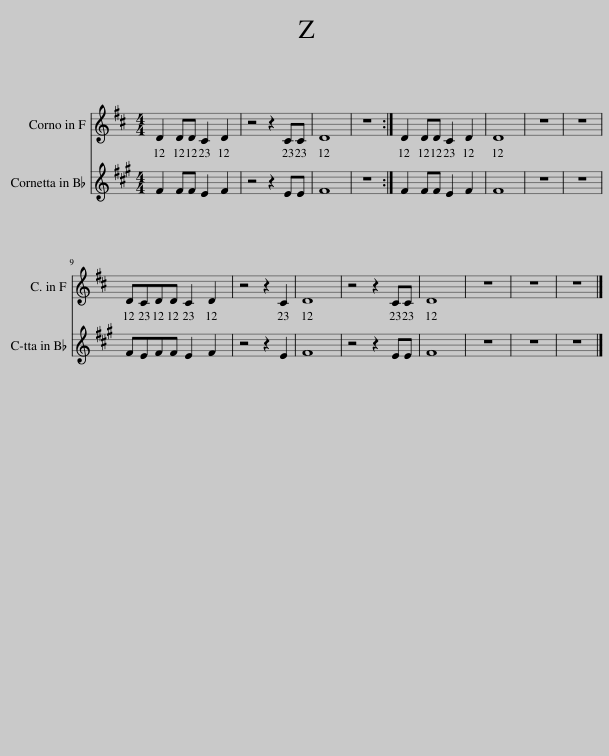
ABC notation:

X:1
%%score 1 2
L:1/8
M:4/4
I:linebreak $
K:none
V:1 treble transpose=-7
V:2 treble transpose=-2
V:1
[K:D] D2 DD C2 D2 | z4 z2 CC | D8 | z8 :| D2 DD C2 D2 | %5
 D8 | z8 | z8 |$ DCDD C2 D2 | z4 z2 C2 | %10
 D8 | z4 z2 CC | D8 | z8 | z8 | %15
 z8 |] %16
V:2
[K:A] F2 FF E2 F2 | z4 z2 EE | F8 | z8 :| F2 FF E2 F2 | %5
 F8 | z8 | z8 |$ FEFF E2 F2 | z4 z2 E2 | %10
 F8 | z4 z2 EE | F8 | z8 | z8 | %15
 z8 |] %16
